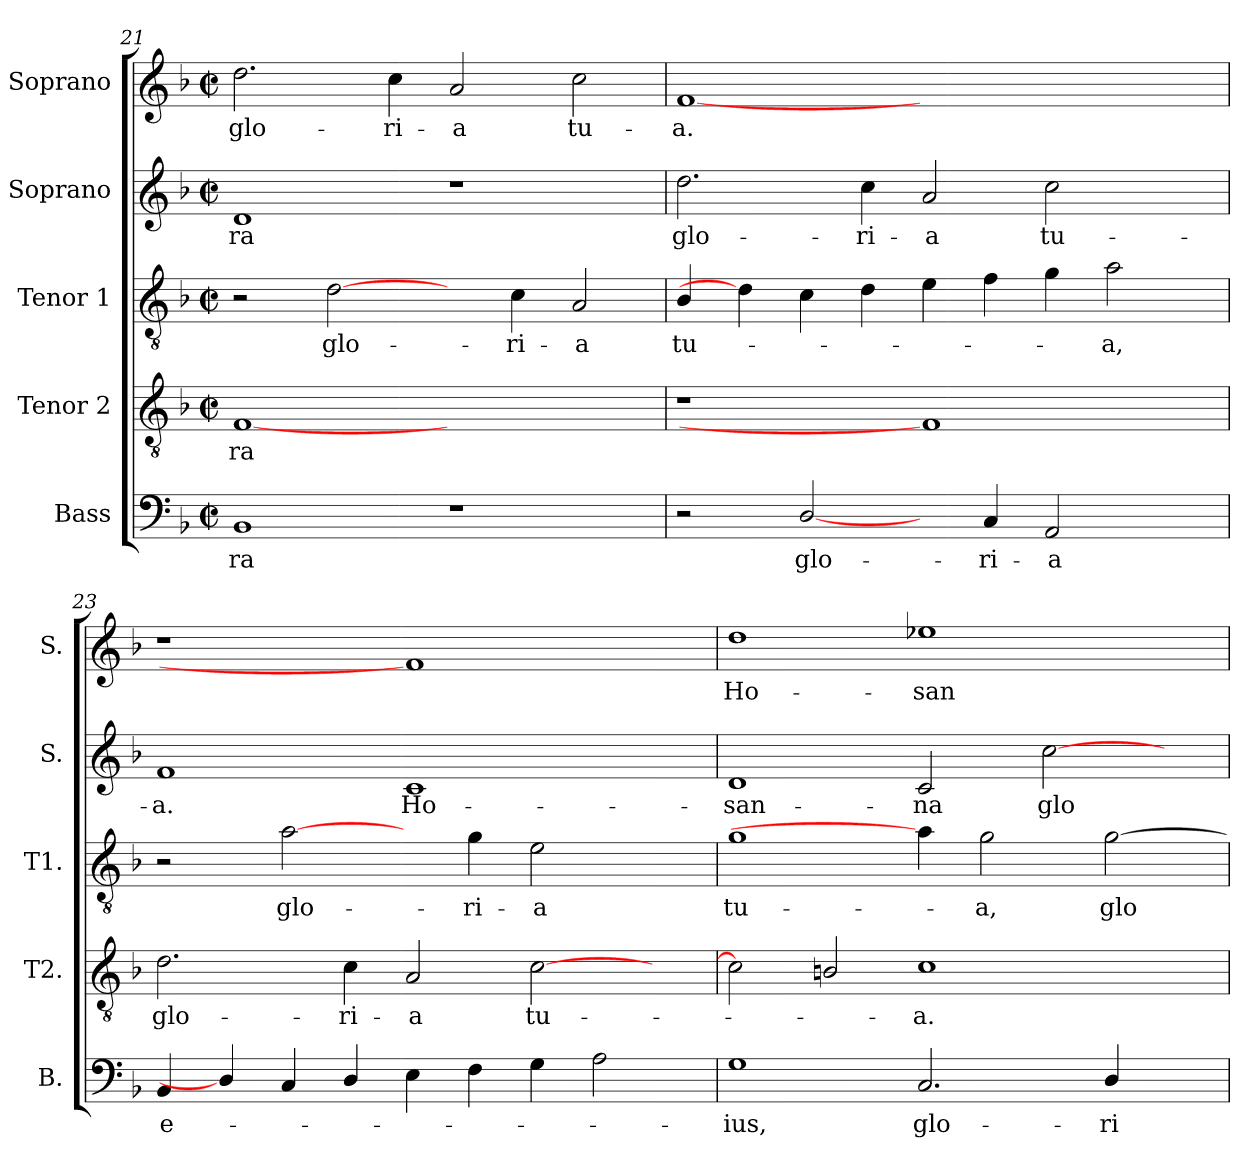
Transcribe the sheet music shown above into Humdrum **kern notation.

**kern	**text	**kern	**text	**kern	**text	**kern	**text	**kern	**text
*part5	*part5	*part4	*part4	*part3	*part3	*part2	*part2	*part1	*part1
*staff5	*staff5	*staff4	*staff4	*staff3	*staff3	*staff2	*staff2	*staff1	*staff1
*I"Bass	*	*I"Tenor 2	*	*I"Tenor 1	*	*I"Soprano	*	*I"Soprano	*
*I'B.	*	*I'T2.	*	*I'T1.	*	*I'S.	*	*I'S.	*
*clefF4	*	*clefGv2	*	*clefGv2	*	*clefG2	*	*clefG2	*
*	*	*ITrd7c12	*	*ITrd7c12	*	*	*	*	*
*k[b-]	*	*k[b-]	*	*k[b-]	*	*k[b-]	*	*k[b-]	*
*F:	*	*F:	*	*F:	*	*F:	*	*F:	*
*M2/2	*	*M2/2	*	*M2/2	*	*M2/2	*	*M2/2	*
*met(c|)	*	*met(c|)	*	*met(c|)	*	*met(c|)	*	*met(c|)	*
=21	=21	=21	=21	=21	=21	=21	=21	=21	=21
!	!LO:LY:b:color=#000000	!	!	!	!	!	!	!	!
!	!	!	!LO:LY:b:color=#000000	!	!	!	!	!	!
!	!	!	!	!	!	!	!LO:LY:b:color=#000000	!	!
!	!	!	!	!	!	!	!	!	!LO:LY:b:color=#000000
1BB-i	-ra	[1FFi	-ra	2r	.	1di	-ra	2.ddi\	glo-
!	!	!	!	!	!LO:LY:b:color=#000000	!	!	!	!
.	.	.	.	[2Di\	glo-	.	.	.	.
!	!	!	!	!	!	!	!	!	!LO:LY:b:color=#000000
.	.	.	.	.	.	.	.	4cci\	-ri-
!	!	!	!	!	!	!	!	!	!LO:LY:b:color=#000000
1r	.	1ryy	.	4ryy	.	1r	.	2ai/	-a
!	!	!	!	!	!LO:LY:b:color=#000000	!	!	!	!
.	.	.	.	4Ci\	-ri-	.	.	.	.
!	!	!	!	!	!LO:LY:b:color=#000000	!	!	!	!
!	!	!	!	!	!	!	!	!	!LO:LY:b:color=#000000
.	.	.	.	2AAi/	-a	.	.	2cci\	tu-
!!LO:LB:g=z
=22	=22	=22	=22	=22	=22	=22	=22	=22	=22
!	!	!LO:N:vis=1	!	!	!	!	!	!	!
!	!	!	!	!	!LO:LY:b:color=#000000	!	!	!	!
!	!	!	!	!	!	!	!LO:LY:b:color=#000000	!	!
!	!	!	!	!	!	!	!	!	!LO:LY:b:color=#000000
2r	.	1r	.	4BB-i/	tu-	2.ddi\	glo-	[1fi	-a.
.	.	.	.	4Di\]	.	.	.	.	.
!	!LO:LY:b:color=#000000	!	!	!	!	!	!	!	!
[2Di/	glo-	.	.	4Ci\	.	.	.	.	.
!	!	!	!	!	!	!	!LO:LY:b:color=#000000	!	!
.	.	.	.	4Di\	.	4cci\	-ri-	.	.
!	!	!	!	!	!	!	!LO:LY:b:color=#000000	!	!
4ryy	.	1FFi]	.	4Ei\	.	2ai/	-a	1ryy	.
!	!LO:LY:b:color=#000000	!	!	!	!	!	!	!	!
4Ci/	-ri-	.	.	4Fi\	.	.	.	.	.
!	!LO:LY:b:color=#000000	!	!	!	!	!	!	!	!
!	!	!	!	!	!	!	!LO:LY:b:color=#000000	!	!
2AAi/	-a	.	.	4Gi\	.	2cci\	tu-	.	.
!	!	!	!	!	!LO:LY:b:color=#000000	!	!	!	!
.	.	.	.	2Ai\	-a,	.	.	.	.
4ryy	.	4ryy	.	.	.	4ryy	.	4ryy	.
=23	=23	=23	=23	=23	=23	=23	=23	=23	=23
!	!LO:LY:b:color=#000000	!	!	!	!	!	!	!	!
!	!	!	!LO:LY:b:color=#000000	!	!	!	!	!	!
!	!	!	!	!	!	!	!LO:LY:b:color=#000000	!LO:N:vis=1	!
4BB-i/	e-	2.Di\	glo-	2r	.	1fi	-a.	1r	.
4Di/]	.	.	.	.	.	.	.	.	.
!	!	!	!	!	!LO:LY:b:color=#000000	!	!	!	!
4Ci/	.	.	.	[2Ai\	glo-	.	.	.	.
!	!	!	!LO:LY:b:color=#000000	!	!	!	!	!	!
4Di/	.	4Ci\	-ri-	.	.	.	.	.	.
!	!	!	!LO:LY:b:color=#000000	!	!	!	!	!	!
!	!	!	!	!	!	!	!LO:LY:b:color=#000000	!	!
4Ei\	.	2AAi/	-a	4ryy	.	1ci	Ho-	1fi]	.
!	!	!	!	!	!LO:LY:b:color=#000000	!	!	!	!
4Fi\	.	.	.	4Gi\	-ri-	.	.	.	.
!	!	!	!LO:LY:b:color=#000000	!	!	!	!	!	!
!	!	!	!	!	!LO:LY:b:color=#000000	!	!	!	!
4Gi\	.	[>2Ci\	tu-	2Ei\	-a	.	.	.	.
2Ai\	.	.	.	.	.	.	.	.	.
.	.	4ryy	.	4ryy	.	4ryy	.	4ryy	.
=24	=24	=24	=24	=24	=24	=24	=24	=24	=24
!	!LO:LY:b:color=#000000	!	!	!	!	!	!	!	!
!	!	!	!	!	!LO:LY:b:color=#000000	!	!	!	!
!	!	!	!	!	!	!	!LO:LY:b:color=#000000	!	!
!	!	!	!	!	!	!	!	!	!LO:LY:b:color=#000000
1Gi	-ius,	2Ci\]	.	1Gi	tu-	1di	-san-	1ddi	Ho-
.	.	2BBni/	.	.	.	.	.	.	.
!	!LO:LY:b:color=#000000	!	!	!	!	!	!	!	!
!	!	!	!LO:LY:b:color=#000000	!	!	!	!	!	!
!	!	!	!	!	!	!	!LO:LY:b:color=#000000	!	!
!	!	!	!	!	!	!	!	!	!LO:LY:b:color=#000000
2.Ci/	glo-	1Ci	-a.	4Ai\]	.	2ci/	-na	1ee-Xi	-san-
!	!	!	!	!	!LO:LY:b:color=#000000	!	!	!	!
.	.	.	.	2Gi\	-a,	.	.	.	.
!	!	!	!	!	!	!	!LO:LY:b:color=#000000	!	!
.	.	.	.	.	.	[>2cci\	glo-	.	.
!	!LO:LY:b:color=#000000	!	!	!	!	!	!	!	!
!	!	!	!	!	!LO:LY:b:color=#000000	!	!	!	!
4Di/	-ri-	.	.	[>2Gi\	glo-	.	.	.	.
4ryy	.	4ryy	.	.	.	4ryy	.	4ryy	.
=	=	=	=	=	=	=	=	=	=
*-	*-	*-	*-	*-	*-	*-	*-	*-	*-
